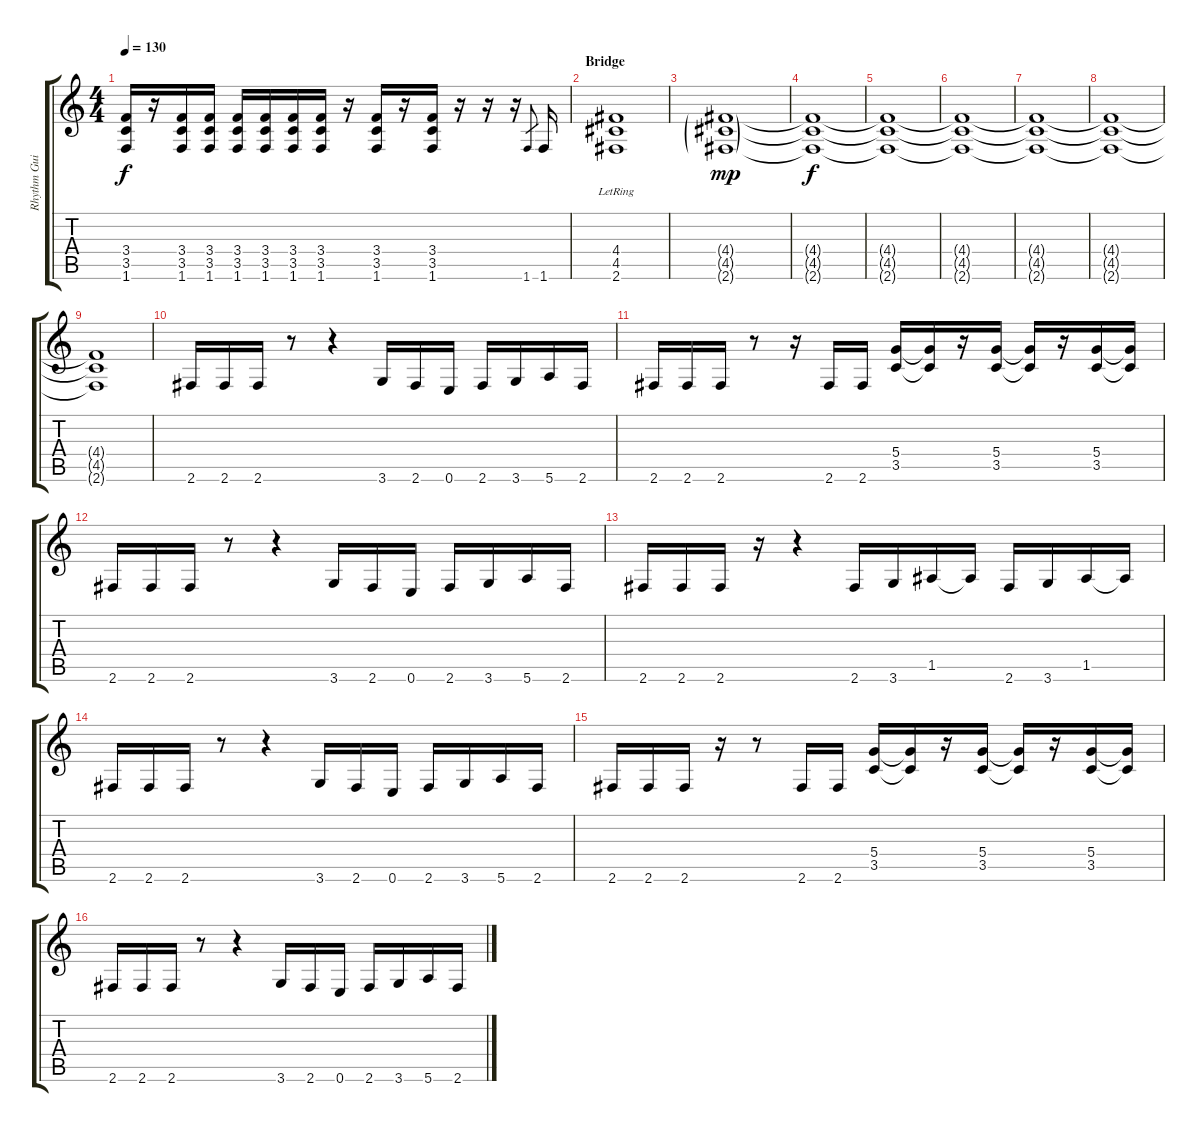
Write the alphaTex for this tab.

\track ("Rhythm Guitar" "Rhythm Gui") {instrument distortionguitar}
\staff {score tabs}
\tuning (E4 B3 G3 D3 A2 E2) {hide}
\ts (4 4)
\tempo 130
\clef g2
\ks c
(3.4 3.5 1.6).16{dy f} r.16 (3.4 3.5 1.6).16 (3.4 3.5 1.6).16 (3.4 3.5 1.6).16 (3.4 3.5 1.6).16 (3.4 3.5 1.6).16 (3.4 3.5 1.6).16 r.16 (3.4 3.5 1.6).16 r.16 (3.4 3.5 1.6).16 r.16 r.16 r.16 1.6.8{gr} 1.6.16 |
\section ("" "Bridge")
(4.4{lr} 4.5{lr} 2.6{lr}).1 |
(4.4{g} 4.5{g} 2.6{g}).1{dy mp} |
(4.4{t} 4.5{t} 2.6{t}).1{dy f} |
(4.4{t} 4.5{t} 2.6{t}).1 |
(4.4{t} 4.5{t} 2.6{t}).1 |
(4.4{t} 4.5{t} 2.6{t}).1 |
(4.4{t} 4.5{t} 2.6{t}).1 |
(4.4{t} 4.5{t} 2.6{t}).1 |
2.6.16 2.6.16 2.6.16 r.8 r.4 3.6.16 2.6.16 0.6.16 2.6.16 3.6.16 5.6.16 2.6.16 |
2.6.16 2.6.16 2.6.16 r.8 r.16 2.6.16 2.6.16 (5.4 3.5).16 (5.4{t} 3.5{t}).16 r.16 (5.4 3.5).16 (5.4{t} 3.5{t}).16 r.16 (5.4 3.5).16 (5.4{t} 3.5{t}).16 |
2.6.16 2.6.16 2.6.16 r.8 r.4 3.6.16 2.6.16 0.6.16 2.6.16 3.6.16 5.6.16 2.6.16 |
2.6.16 2.6.16 2.6.16 r.16 r.4 2.6.16 3.6.16 1.5.16 1.5{t}.16 2.6.16 3.6.16 1.5.16 1.5{t}.16 |
2.6.16 2.6.16 2.6.16 r.8 r.4 3.6.16 2.6.16 0.6.16 2.6.16 3.6.16 5.6.16 2.6.16 |
2.6.16 2.6.16 2.6.16 r.16 r.8 2.6.16 2.6.16 (5.4 3.5).16 (5.4{t} 3.5{t}).16 r.16 (5.4 3.5).16 (5.4{t} 3.5{t}).16 r.16 (5.4 3.5).16 (5.4{t} 3.5{t}).16 |
2.6.16 2.6.16 2.6.16 r.8 r.4 3.6.16 2.6.16 0.6.16 2.6.16 3.6.16 5.6.16 2.6.16
